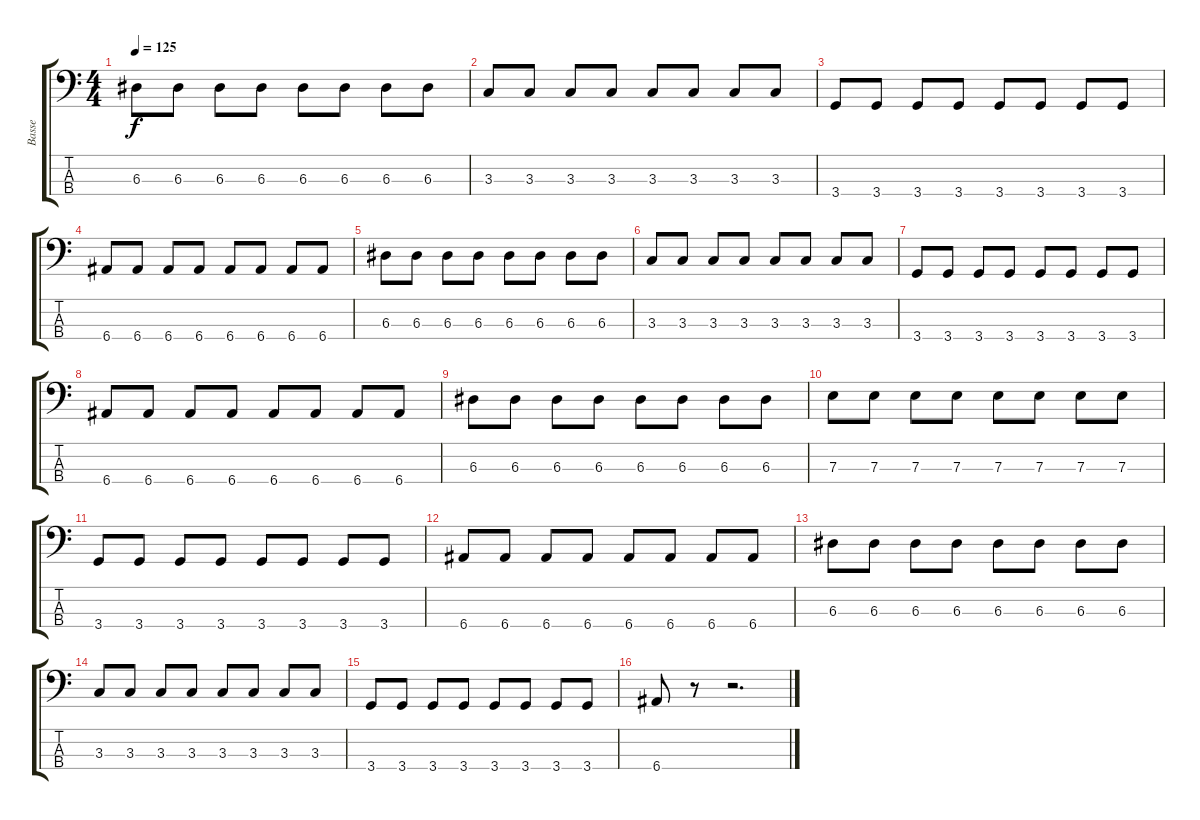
\track ("Basse" "Basse") {instrument electricbassfinger}
\staff {score tabs}
\tuning (G2 D2 A1 E1) {hide}
\ts (4 4)
\tempo 125
\clef f4
\ks c
6.3.8{dy f} 6.3.8 6.3.8 6.3.8 6.3.8 6.3.8 6.3.8 6.3.8 |
3.3.8 3.3.8 3.3.8 3.3.8 3.3.8 3.3.8 3.3.8 3.3.8 |
3.4.8 3.4.8 3.4.8 3.4.8 3.4.8 3.4.8 3.4.8 3.4.8 |
6.4.8 6.4.8 6.4.8 6.4.8 6.4.8 6.4.8 6.4.8 6.4.8 |
6.3.8 6.3.8 6.3.8 6.3.8 6.3.8 6.3.8 6.3.8 6.3.8 |
3.3.8 3.3.8 3.3.8 3.3.8 3.3.8 3.3.8 3.3.8 3.3.8 |
3.4.8 3.4.8 3.4.8 3.4.8 3.4.8 3.4.8 3.4.8 3.4.8 |
6.4.8 6.4.8 6.4.8 6.4.8 6.4.8 6.4.8 6.4.8 6.4.8 |
6.3.8 6.3.8 6.3.8 6.3.8 6.3.8 6.3.8 6.3.8 6.3.8 |
7.3.8 7.3.8 7.3.8 7.3.8 7.3.8 7.3.8 7.3.8 7.3.8 |
3.4.8 3.4.8 3.4.8 3.4.8 3.4.8 3.4.8 3.4.8 3.4.8 |
6.4.8 6.4.8 6.4.8 6.4.8 6.4.8 6.4.8 6.4.8 6.4.8 |
6.3.8 6.3.8 6.3.8 6.3.8 6.3.8 6.3.8 6.3.8 6.3.8 |
3.3.8 3.3.8 3.3.8 3.3.8 3.3.8 3.3.8 3.3.8 3.3.8 |
3.4.8 3.4.8 3.4.8 3.4.8 3.4.8 3.4.8 3.4.8 3.4.8 |
6.4.8 r.8 r.2{d}
